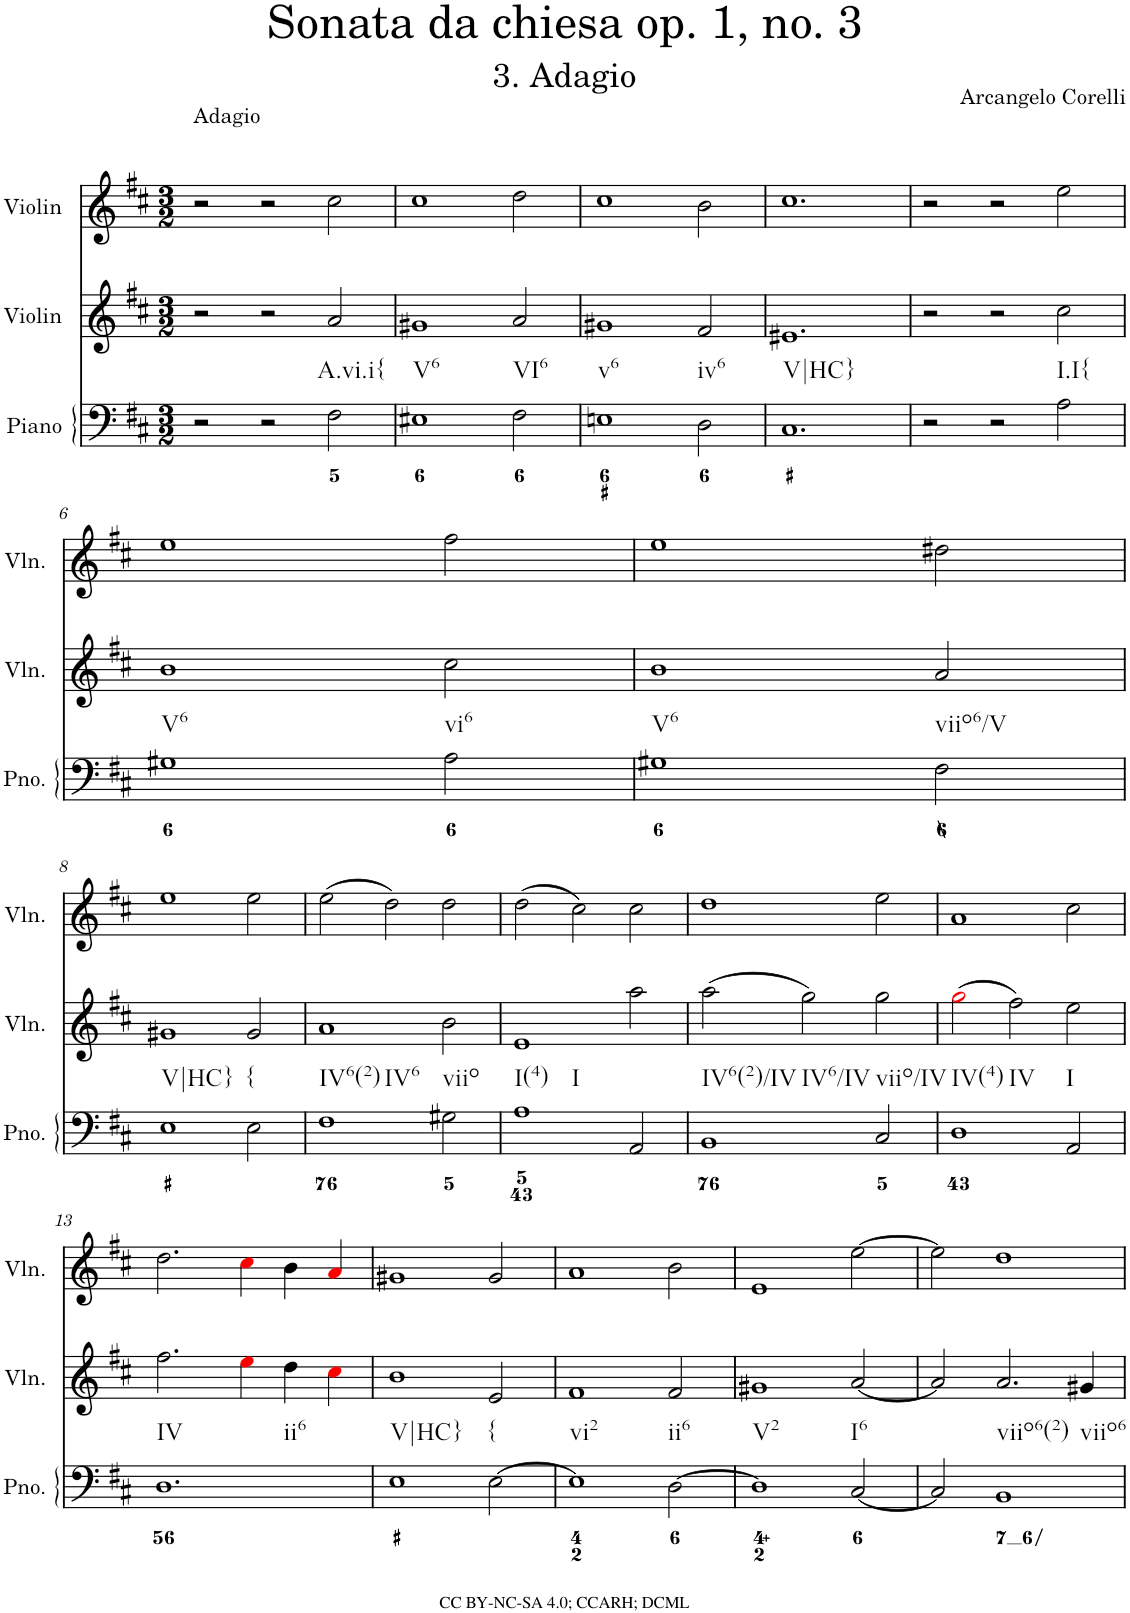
**kern	**kern	**kern
*part3	*part2	*part1
*staff3	*staff2	*staff1
*I"Piano	*I"Violin	*I"Violin
*I'Pno.	*I'Vln.	*I'Vln.
*clefF4	*clefG2	*clefG2
*k[f#c#]	*k[f#c#]	*k[f#c#]
*M3/2	*M3/2	*M3/2
=1	=1	=1
!	!	!LO:TX:a:t=Adagio
2r	2r	2r
2r	2r	2r
!LO:TX:b:t=A.vi.i{	!	!
2F#\	2a/	2cc#\
=2	=2	=2
!LO:TX:b:t=V6	!	!
1E#X	1g#X	1cc#
!LO:TX:b:t=VI6	!	!
2F#\	2a/	2dd\
=3	=3	=3
!LO:TX:b:t=v6	!	!
1En	1g#X	1cc#
!LO:TX:b:t=iv6	!	!
2D\	2f#/	2b\
=4	=4	=4
!LO:TX:b:t=V|HC}	!	!
1.C#	1.e#X	1.cc#
=5	=5	=5
2r	2r	2r
2r	2r	2r
!LO:TX:b:t=I.I{	!	!
2A\	2cc#\	2ee\
!!LO:LB:g=z
=6	=6	=6
!LO:TX:b:t=V6	!	!
1G#X	1b	1ee
!LO:TX:b:t=vi6	!	!
2A\	2cc#\	2ff#\
=7	=7	=7
!LO:TX:b:t=V6	!	!
1G#X	1b	1ee
!LO:TX:b:t=viio6/V	!	!
2F#\	2a/	2dd#X\
!!LO:LB:g=z
=8	=8	=8
!LO:TX:b:t=V|HC}	!	!
1E	1g#X	1ee
!LO:TX:b:t={	!	!
2E\	2g#/	2ee\
=9	=9	=9
!LO:TX:b:t=IV6(2)	!	!
!LO:TX:b:t=IV6	!	!
1F#	1a	(2ee\
.	.	2dd\)
!LO:TX:b:t=viio	!	!
2G#X\	2b\	2dd\
=10	=10	=10
!LO:TX:b:t=I(4)	!	!
!LO:TX:b:t=I	!	!
1A	1e	(2dd\
.	.	2cc#\)
2AA/	2aa\	2cc#\
=11	=11	=11
!LO:TX:b:t=IV6(2)/IV	!	!
!LO:TX:b:t=IV6/IV	!	!
1BB	(2aa\	1dd
.	2gg\)	.
!LO:TX:b:t=viio/IV	!	!
2C#/	2gg\	2ee\
=12	=12	=12
!LO:TX:b:t=IV(4)	!	!
!LO:TX:b:t=IV	!	!
1D	(2ggi\	1a
.	2ff#\)	.
!LO:TX:b:t=I	!	!
2AA/	2ee\	2cc#\
!!LO:LB:g=z
=13	=13	=13
!LO:TX:b:t=IV	!	!
!LO:TX:b:t=ii6	!	!
1.D	2.ff#\	2.dd\
.	4eei\	4cc#i\
.	4dd\	4b\
.	4cc#i\	4ai/
=14	=14	=14
!LO:TX:b:t=V|HC}	!	!
1E	1b	1g#X
!LO:TX:b:t={	!	!
[2E\	2e/	2g#/
=15	=15	=15
!LO:TX:b:t=vi2	!	!
1E]	1f#	1a
!LO:TX:b:t=ii6	!	!
[2D\	2f#/	2b\
=16	=16	=16
!LO:TX:b:t=V2	!	!
1D]	1g#X	1e
!LO:TX:b:t=I6	!	!
[2C#/	[2a/	[2ee\
=17	=17	=17
2C#/]	2a/]	2ee\]
!LO:TX:b:t=viio6(2)	!	!
!LO:TX:b:t=viio6	!	!
1BB	2.a/	1dd
.	4g#X/	.
=	=	=
*-	*-	*-
